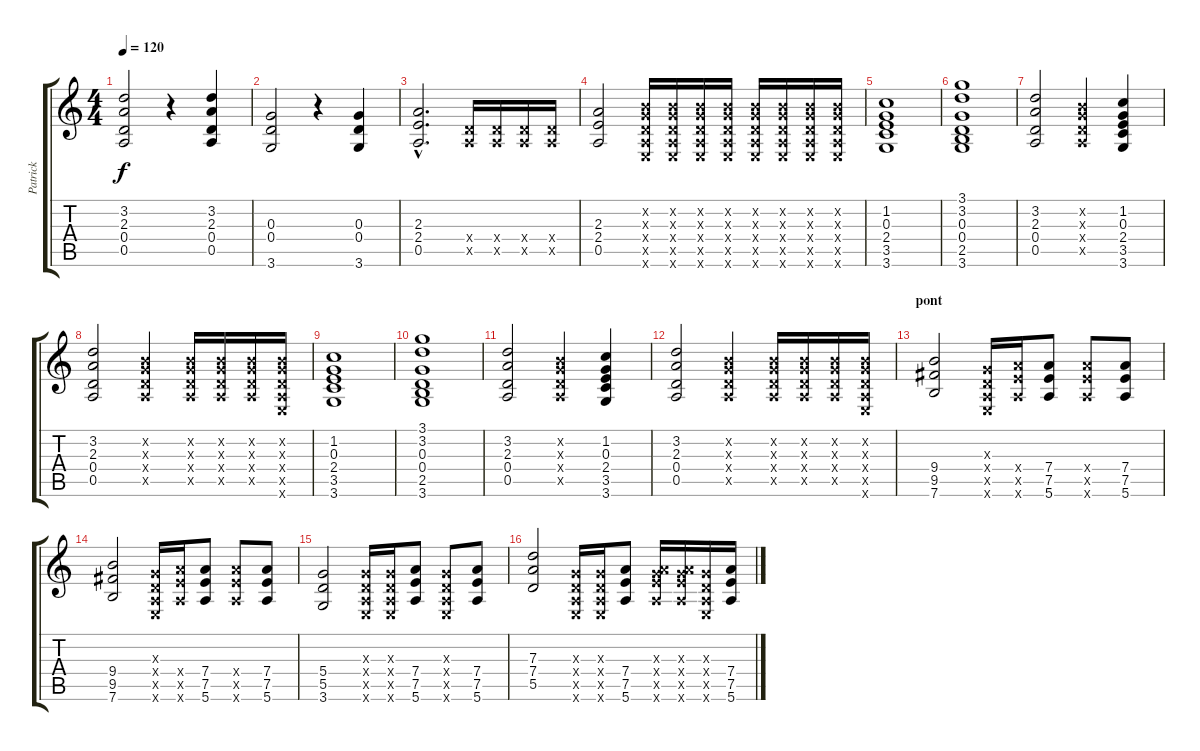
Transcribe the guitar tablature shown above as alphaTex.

\track ("Patrick" "Patrick") {instrument distortionguitar}
\staff {score tabs}
\tuning (E4 B3 G3 D3 A2 E2) {hide}
\ts (4 4)
\tempo 120
\clef g2
\ks c
(3.2 2.3 0.4 0.5).2{dy f} r.4 (3.2 2.3 0.4 0.5).4 |
(0.3 0.4 3.6).2 r.4 (0.3 0.4 3.6).4 |
(2.3{hac} 2.4{hac} 0.5{hac}).2{d} (0.4{x} 0.5{x}).16 (0.4{x} 0.5{x}).16 (0.4{x} 0.5{x}).16 (0.4{x} 0.5{x}).16 |
(2.3 2.4 0.5).2 (0.2{x} 0.3{x} 0.4{x} 0.5{x} 0.6{x}).16 (0.2{x} 0.3{x} 0.4{x} 0.5{x} 0.6{x}).16 (0.2{x} 0.3{x} 0.4{x} 0.5{x} 0.6{x}).16 (0.2{x} 0.3{x} 0.4{x} 0.5{x} 0.6{x}).16 (0.2{x} 0.3{x} 0.4{x} 0.5{x} 0.6{x}).16 (0.2{x} 0.3{x} 0.4{x} 0.5{x} 0.6{x}).16 (0.2{x} 0.3{x} 0.4{x} 0.5{x} 0.6{x}).16 (0.2{x} 0.3{x} 0.4{x} 0.5{x} 0.6{x}).16 |
(1.2 0.3 2.4 3.5 3.6).1 |
(3.1 3.2 0.3 0.4 2.5 3.6).1 |
(3.2 2.3 0.4 0.5).2 (0.2{x} 0.3{x} 0.4{x} 0.5{x}).4 (1.2 0.3 2.4 3.5 3.6).4 |
(3.2 2.3 0.4 0.5).2 (0.2{x} 0.3{x} 0.4{x} 0.5{x}).4 (0.2{x} 0.3{x} 0.4{x} 0.5{x}).16 (0.2{x} 0.3{x} 0.4{x} 0.5{x}).16 (0.2{x} 0.3{x} 0.4{x} 0.5{x}).16 (0.2{x} 0.3{x} 0.4{x} 0.5{x} 0.6{x}).16 |
(1.2 0.3 2.4 3.5 3.6).1 |
(3.1 3.2 0.3 0.4 2.5 3.6).1 |
(3.2 2.3 0.4 0.5).2 (0.2{x} 0.3{x} 0.4{x} 0.5{x}).4 (1.2 0.3 2.4 3.5 3.6).4 |
(3.2 2.3 0.4 0.5).2 (0.2{x} 0.3{x} 0.4{x} 0.5{x}).4 (0.2{x} 0.3{x} 0.4{x} 0.5{x}).16 (0.2{x} 0.3{x} 0.4{x} 0.5{x}).16 (0.2{x} 0.3{x} 0.4{x} 0.5{x}).16 (0.2{x} 0.3{x} 0.4{x} 0.5{x} 0.6{x}).16 |
\section ("" "pont")
(9.4 9.5 7.6).2 (0.3{x} 0.4{x} 0.5{x} 0.6{x}).16 (7.4{x} 7.5{x} 5.6{x}).16 (7.4 7.5 5.6).8 (7.4{x} 7.5{x} 5.6{x}).8 (7.4 7.5 5.6).8 |
(9.4 9.5 7.6).2 (0.3{x} 0.4{x} 0.5{x} 0.6{x}).16 (7.4{x} 7.5{x} 5.6{x}).16 (7.4 7.5 5.6).8 (7.4{x} 7.5{x} 5.6{x}).8 (7.4 7.5 5.6).8 |
(5.4 5.5 3.6).2 (0.3{x} 0.4{x} 0.5{x} 0.6{x}).16 (0.3{x} 0.4{x} 0.5{x} 0.6{x}).16 (7.4 7.5 5.6).8 (0.3{x} 0.4{x} 0.5{x} 0.6{x}).8 (7.4 7.5 5.6).8 |
(7.3 7.4 5.5).2 (0.3{x} 0.4{x} 0.5{x} 0.6{x}).16 (0.3{x} 0.4{x} 0.5{x} 0.6{x}).16 (7.4 7.5 5.6).8 (0.3{x} 7.4{x} 7.5{x} 5.6{x}).16 (0.3{x} 7.4{x} 7.5{x} 5.6{x}).16 (0.3{x} 0.4{x} 0.5{x} 0.6{x}).16 (7.4 7.5 5.6).16
